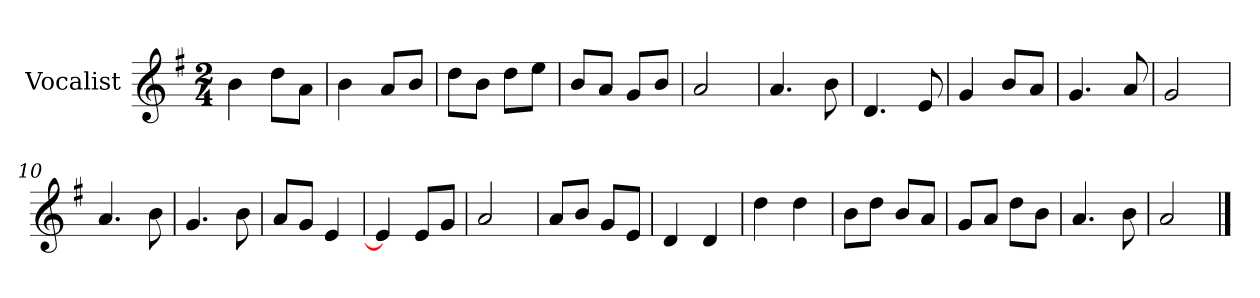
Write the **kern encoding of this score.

**kern
*part1
*staff1
*I"Vocalist
*k[f#]
*G:
*M2/4
=
4b
8ddL
8aJ
=1
4b
8aL
8bJ
=2
8ddL
8bJ
8ddL
8eeJ
=3
8bL
8aJ
8gL
8bJ
=4
2a
=5
4.a
8b
=6
4.d
8e
=7
4g
8bL
8aJ
=8
4.g
8a
=9
2g
=10
4.a
8b
=11
4.g
8b
=12
8aL
8gJ
4e
=13
4e]
8eL
8gJ
=14
2a
=15
8aL
8bJ
8gL
8eJ
=16
4d
4d
=17
4dd
4dd
=18
8bL
8ddJ
8bL
8aJ
=19
8gL
8aJ
8ddL
8bJ
=20
4.a
8b
=21
2a
==
*-
